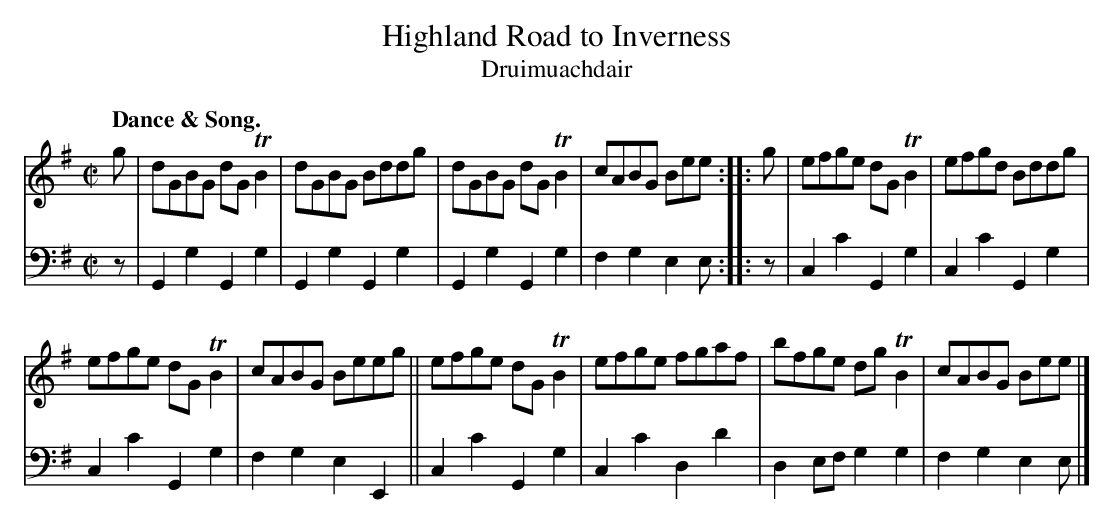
X:1
T: Highland Road to Inverness
T: Druimuachdair
M: C|
L: 1/8
Q: "Dance & Song."
K: G	% ending on Em
V: 1 staves=2
g |\
dGBG dGTB2 | dGBG Bddg | dGBG dGTB2 | cABG Bee :: g | efge dGTB2 | efgd Bddg |
efge dGTB2 | cABG Beeg || efge dGTB2 | efge fgaf | bfge dgTB2 | cABG Bee |]
V: 2 clef=bass middle=d
z |\
G2g2 G2g2 | G2g2 G2g2 | G2g2 G2g2 | f2g2 e2e :: z | c2c'2 G2g2 | c2c'2 G2g2 |
c2c'2 G2g2 | f2g2 e2E2 || c2c'2 G2g2 | c2c'2 d2d'2 | d2ef g2g2 | f2g2 e2e |]
